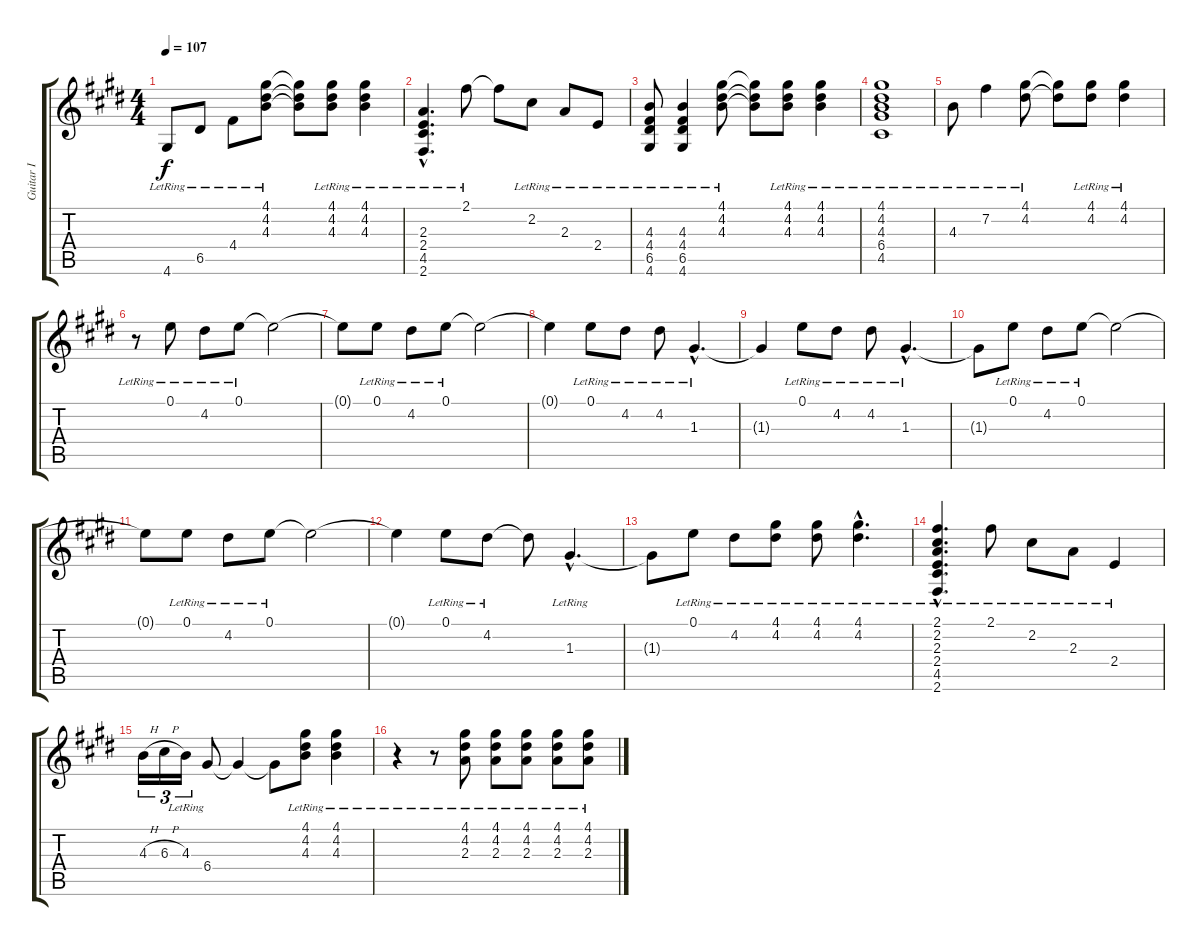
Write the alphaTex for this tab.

\track ("Guitar I" "Guitar I") {instrument electricguitarclean}
\staff {score tabs}
\tuning (E4 B3 G3 D3 A2 E2) {hide}
\ts (4 4)
\tempo 107
\clef g2
\ks c#minor
4.6{lr}.8{dy f} 6.5{lr}.8 4.4{lr}.8 (4.1{lr} 4.2{lr} 4.3{lr}).8 (4.1{t} 4.2{t} 4.3{t}).8 (4.1{lr} 4.2{lr} 4.3{lr}).8 (4.1{lr} 4.2{lr} 4.3{lr}).4 |
(2.3{hac lr} 2.4{hac lr} 4.5{hac lr} 2.6{hac lr}).4{d} 2.1{lr}.8 2.1{t}.8 2.2{lr}.8 2.3{lr}.8 2.4{lr}.8 |
(4.3{lr} 4.4{lr} 6.5{lr} 4.6{lr}).8 (4.3{lr} 4.4{lr} 6.5{lr} 4.6{lr}).4 (4.1{lr} 4.2{lr} 4.3{lr}).8 (4.1{t} 4.2{t} 4.3{t}).8 (4.1{lr} 4.2{lr} 4.3{lr}).8 (4.1{lr} 4.2{lr} 4.3{lr}).4 |
(4.1{lr} 4.2{lr} 4.3{lr} 6.4{lr} 4.5{lr}).1 |
4.3{lr}.8 7.2{lr}.4 (4.1{lr} 4.2{lr}).8 (4.1{t} 4.2{t}).8 (4.1{lr} 4.2{lr}).8 (4.1{lr} 4.2{lr}).4 |
r.8{volume 15 balance 3} 0.1{lr}.8 4.2{lr}.8 0.1{lr}.8 0.1{t}.2 |
0.1{t}.8 0.1{lr}.8 4.2{lr}.8 0.1{lr}.8 0.1{t}.2 |
0.1{t}.4 0.1{lr}.8 4.2{lr}.8 4.2{lr}.8 1.3{hac lr}.4{d} |
1.3{t}.4 0.1{lr}.8 4.2{lr}.8 4.2{lr}.8 1.3{hac lr}.4{d} |
1.3{t}.8 0.1{lr}.8 4.2{lr}.8 0.1{lr}.8 0.1{t}.2 |
0.1{t}.8 0.1{lr}.8 4.2{lr}.8 0.1{lr}.8 0.1{t}.2 |
0.1{t}.4 0.1{lr}.8 4.2{lr}.8 4.2{t}.8 1.3{hac lr}.4{d} |
1.3{t}.8 0.1{lr}.8 4.2{lr}.8 (4.1{lr} 4.2{lr}).8 (4.1{lr} 4.2{lr}).8 (4.1{hac lr} 4.2{hac lr}).4{d} |
(2.1{hac lr} 2.2{hac lr} 2.3{hac lr} 2.4{hac lr} 4.5{hac lr} 2.6{hac lr}).4{d} 2.1{lr}.8 2.2{lr}.8 2.3{lr}.8 2.4{lr}.4 |
4.3{h}.16{tu (3 2)} 6.3{h}.16{tu (3 2)} 4.3{lr}.16{tu (3 2)} 6.4{lr}.8 6.4{t}.4 6.4{t}.8 (4.1{lr} 4.2{lr} 4.3{lr}).8 (4.1{lr} 4.2{lr} 4.3{lr}).4 |
r.4{volume 14 instrument distortionguitar} r.8 (4.1{lr} 4.2{lr} 2.3{lr}).8 (4.1{lr} 4.2{lr} 2.3{lr}).8 (4.1{lr} 4.2{lr} 2.3{lr}).8 (4.1{lr} 4.2{lr} 2.3{lr}).8 (4.1{lr} 4.2{lr} 2.3{lr}).8
